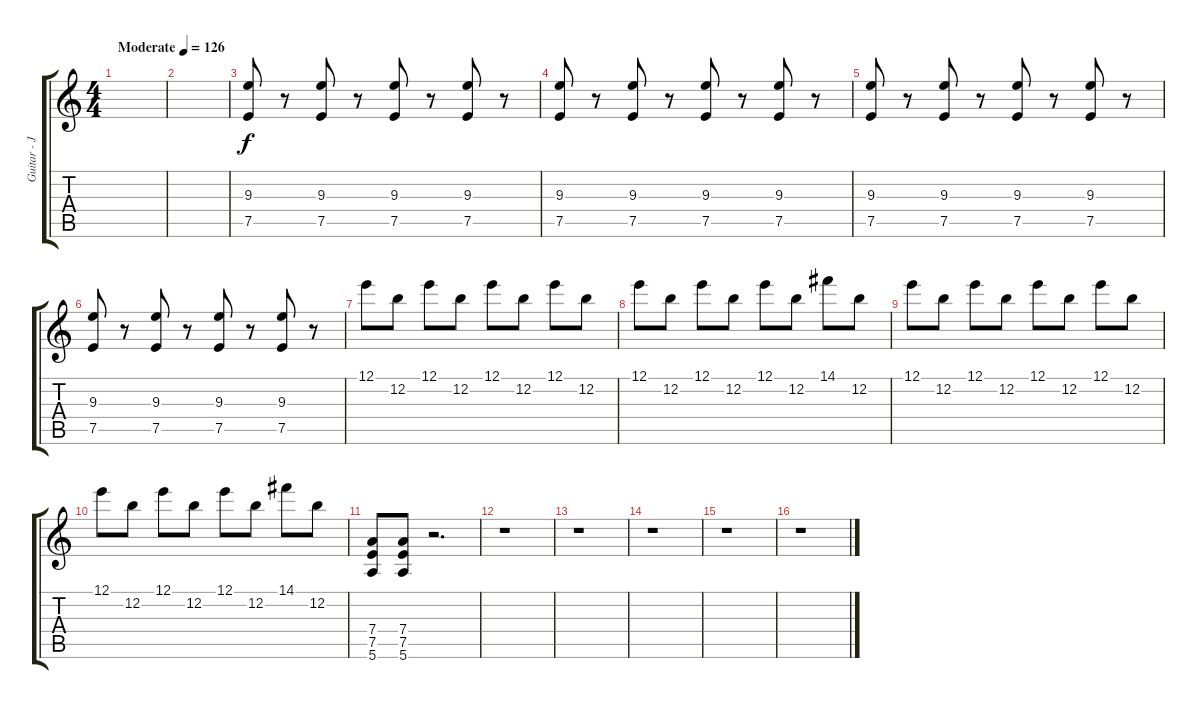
\track ("Guitar - Jack" "Guitar - J") {instrument distortionguitar}
\staff {score tabs}
\tuning (E4 B3 G3 D3 A2 E2) {hide}
\ts (4 4)
\tempo (126 "Moderate")
\clef g2
\ks c
|
|
(9.3 7.5).8{instrument overdrivenguitar} r.8 (9.3 7.5).8 r.8 (9.3 7.5).8 r.8 (9.3 7.5).8 r.8 |
(9.3 7.5).8 r.8 (9.3 7.5).8 r.8 (9.3 7.5).8 r.8 (9.3 7.5).8 r.8 |
(9.3 7.5).8 r.8 (9.3 7.5).8 r.8 (9.3 7.5).8 r.8 (9.3 7.5).8 r.8 |
(9.3 7.5).8 r.8 (9.3 7.5).8 r.8 (9.3 7.5).8 r.8 (9.3 7.5).8 r.8 |
12.1.8{instrument overdrivenguitar} 12.2.8 12.1.8 12.2.8 12.1.8 12.2.8 12.1.8 12.2.8 |
12.1.8 12.2.8 12.1.8 12.2.8 12.1.8 12.2.8 14.1.8 12.2.8 |
12.1.8 12.2.8 12.1.8 12.2.8 12.1.8 12.2.8 12.1.8 12.2.8 |
12.1.8 12.2.8 12.1.8 12.2.8 12.1.8 12.2.8 14.1.8 12.2.8 |
(7.4 7.5 5.6).8{instrument distortionguitar} (7.4 7.5 5.6).8 r.2{d} |
r.1 |
r.1 |
r.1 |
r.1 |
r.1
